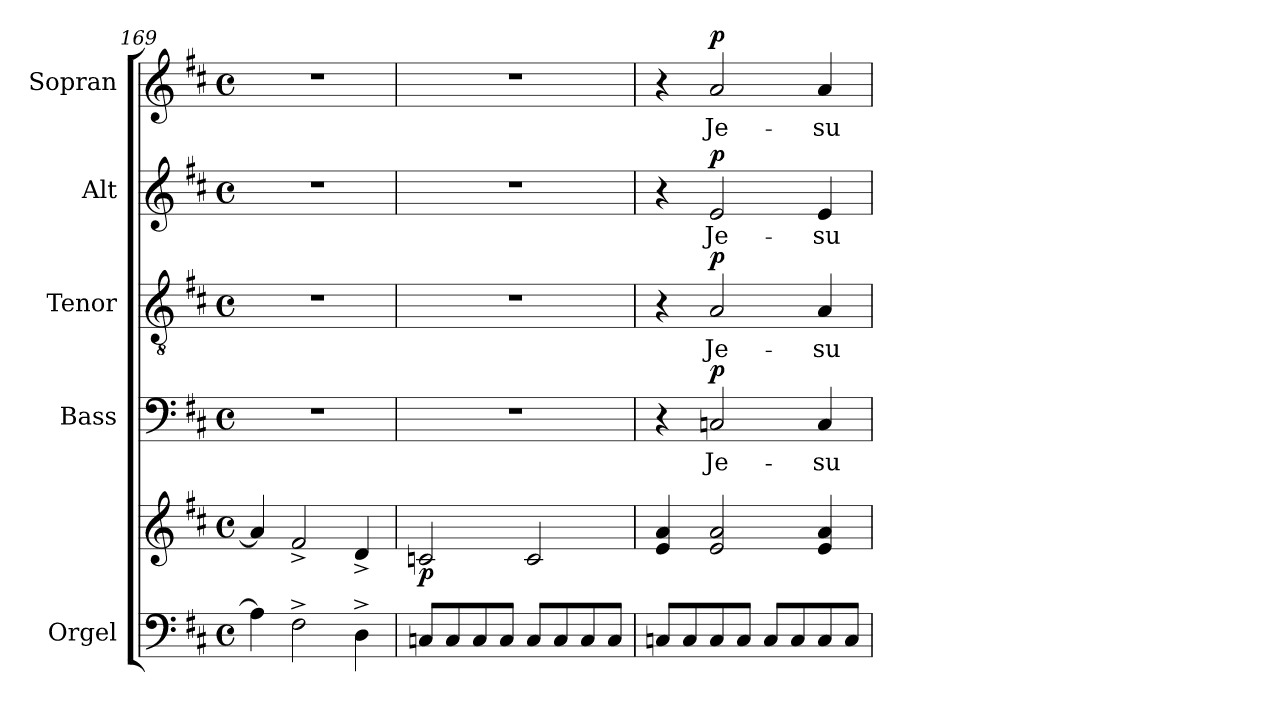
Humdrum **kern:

**kern	**kern	**dynam	**kern	**text	**dynam	**kern	**text	**dynam	**kern	**text	**dynam	**kern	**text	**dynam
*part5	*part5	*part5	*part4	*part4	*part4	*part3	*part3	*part3	*part2	*part2	*part2	*part1	*part1	*part1
*staff6	*staff5	*staff5/6	*staff4	*staff4	*staff4	*staff3	*staff3	*staff3	*staff2	*staff2	*staff2	*staff1	*staff1	*staff1
*I"Orgel	*	*	*I"Bass	*	*	*I"Tenor	*	*	*I"Alt	*	*	*I"Sopran	*	*
*I'Org.	*	*	*I'B.	*	*	*I'T.	*	*	*I'A.	*	*	*I'S.	*	*
*clefF4	*clefG2	*	*clefF4	*	*	*clefGv2	*	*	*clefG2	*	*	*clefG2	*	*
*k[f#c#]	*k[f#c#]	*	*k[f#c#]	*	*	*k[f#c#]	*	*	*k[f#c#]	*	*	*k[f#c#]	*	*
*D:	*D:	*	*D:	*	*	*D:	*	*	*D:	*	*	*D:	*	*
*M4/4	*M4/4	*	*M4/4	*	*	*M4/4	*	*	*M4/4	*	*	*M4/4	*	*
*met(c)	*met(c)	*	*met(c)	*	*	*met(c)	*	*	*met(c)	*	*	*met(c)	*	*
=169	=169	=169	=169	=169	=169	=169	=169	=169	=169	=169	=169	=169	=169	=169
4A\]	4a/]	.	1r	.	.	1r	.	.	1r	.	.	1r	.	.
2F#^>\	2f#^</	.	.	.	.	.	.	.	.	.	.	.	.	.
4D^>\	4d^</	.	.	.	.	.	.	.	.	.	.	.	.	.
=170	=170	=170	=170	=170	=170	=170	=170	=170	=170	=170	=170	=170	=170	=170
!	!	!LO:DY:b	!	!	!	!	!	!	!	!	!	!	!	!
8Cn/L	2cn/	p	1r	.	.	1r	.	.	1r	.	.	1r	.	.
8C/	.	.	.	.	.	.	.	.	.	.	.	.	.	.
8C/	.	.	.	.	.	.	.	.	.	.	.	.	.	.
8C/J	.	.	.	.	.	.	.	.	.	.	.	.	.	.
8C/L	2c/	.	.	.	.	.	.	.	.	.	.	.	.	.
8C/	.	.	.	.	.	.	.	.	.	.	.	.	.	.
8C/	.	.	.	.	.	.	.	.	.	.	.	.	.	.
8C/J	.	.	.	.	.	.	.	.	.	.	.	.	.	.
=171	=171	=171	=171	=171	=171	=171	=171	=171	=171	=171	=171	=171	=171	=171
8Cn/L	4e/ 4a/	.	4r	.	.	4r	.	.	4r	.	.	4r	.	.
8C/	.	.	.	.	.	.	.	.	.	.	.	.	.	.
!	!	!	!	!LO:LY:b	!LO:DY:a	!	!LO:LY:b	!LO:DY:a	!	!LO:LY:b	!LO:DY:a	!	!LO:LY:b	!LO:DY:a
8C/	2e/ 2a/	.	2Cn/	Je-	p	2A/	Je-	p	2e/	Je-	p	2a/	Je-	p
8C/J	.	.	.	.	.	.	.	.	.	.	.	.	.	.
8C/L	.	.	.	.	.	.	.	.	.	.	.	.	.	.
8C/	.	.	.	.	.	.	.	.	.	.	.	.	.	.
!	!	!	!	!LO:LY:b	!	!	!LO:LY:b	!	!	!LO:LY:b	!	!	!LO:LY:b	!
8C/	4e/ 4a/	.	4C/	-su	.	4A/	-su	.	4e/	-su	.	4a/	-su	.
8C/J	.	.	.	.	.	.	.	.	.	.	.	.	.	.
=	=	=	=	=	=	=	=	=	=	=	=	=	=	=
*-	*-	*-	*-	*-	*-	*-	*-	*-	*-	*-	*-	*-	*-	*-
